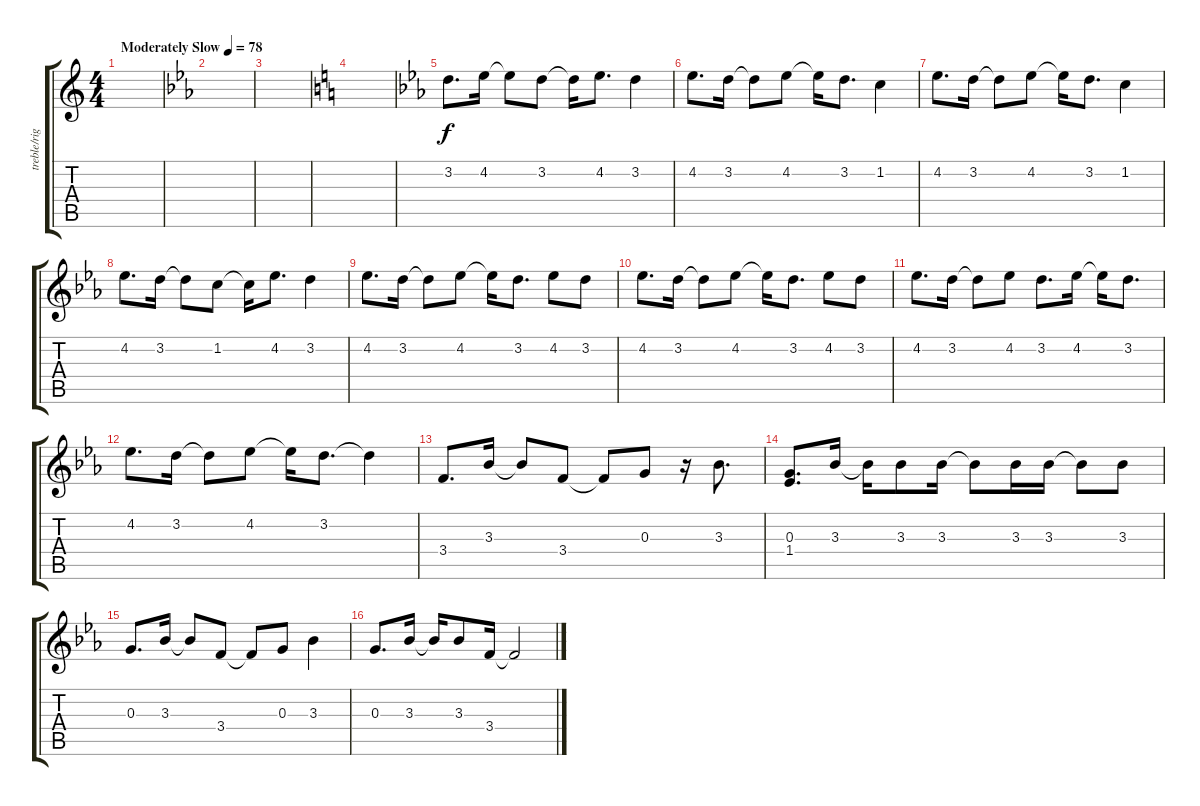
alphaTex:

\track ("treble/right hand02" "treble/rig") {instrument acousticguitarsteel}
\staff {score tabs}
\tuning (E4 B3 G3 D3 A2 E2) {hide}
\ts (4 4)
\tempo (78 "Moderately Slow")
\clef g2
\ks c
|
\ks cminor
|
|
\ks c
|
\ks cminor
3.2.8{d} 4.2.16 4.2{t}.8 3.2.8 3.2{t}.16 4.2.8{d} 3.2.4 |
4.2.8{d} 3.2.16 3.2{t}.8 4.2.8 4.2{t}.16 3.2.8{d} 1.2.4 |
4.2.8{d} 3.2.16 3.2{t}.8 4.2.8 4.2{t}.16 3.2.8{d} 1.2.4 |
4.2.8{d} 3.2.16 3.2{t}.8 1.2.8 1.2{t}.16 4.2.8{d} 3.2.4 |
4.2.8{d} 3.2.16 3.2{t}.8 4.2.8 4.2{t}.16 3.2.8{d} 4.2.8 3.2.8 |
4.2.8{d} 3.2.16 3.2{t}.8 4.2.8 4.2{t}.16 3.2.8{d} 4.2.8 3.2.8 |
4.2.8{d} 3.2.16 3.2{t}.8 4.2.8 3.2.8{d} 4.2.16 4.2{t}.16 3.2.8{d} |
4.2.8{d} 3.2.16 3.2{t}.8 4.2.8 4.2{t}.16 3.2.8{d} 3.2{t}.4 |
3.4.8{d} 3.3.16 3.3{t}.8 3.4.8 3.4{t}.8 0.3.8 r.16 3.3.8{d} |
(0.3 1.4).8{d} 3.3.16 3.3{t}.16 3.3.8 3.3.16 3.3{t}.8 3.3.16 3.3.16 3.3{t}.8 3.3.8 |
0.3.8{d} 3.3.16 3.3{t}.8 3.4.8 3.4{t}.8 0.3.8 3.3.4 |
0.3.8{d} 3.3.16 3.3{t}.16 3.3.8 3.4.16 3.4{t}.2
